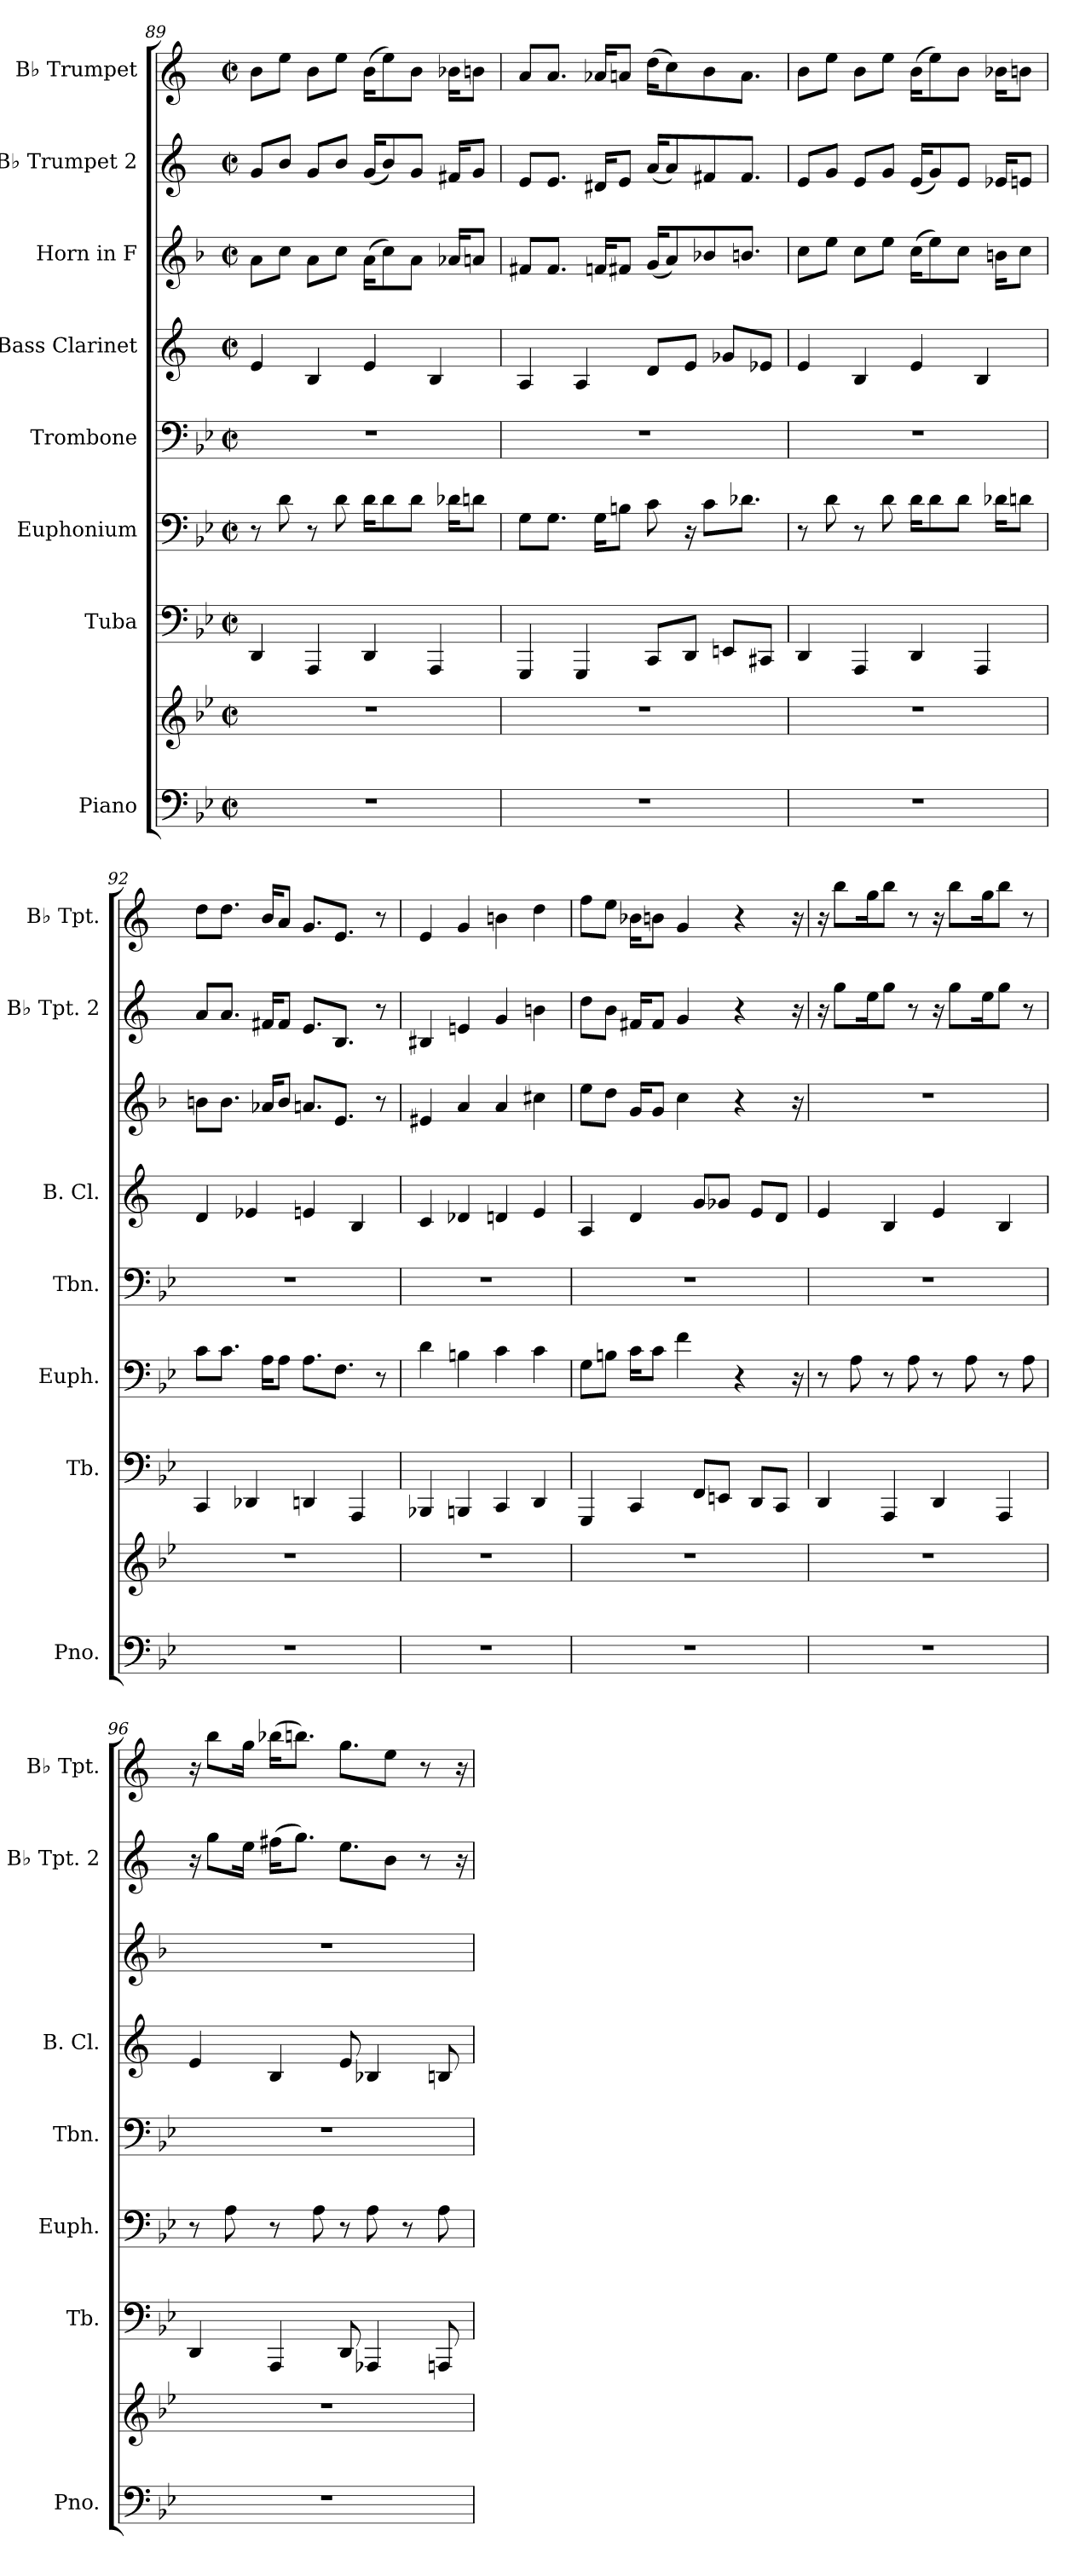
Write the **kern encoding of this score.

**kern	**kern	**kern	**kern	**kern	**kern	**kern	**kern	**kern
*part8	*part8	*part7	*part6	*part5	*part4	*part3	*part2	*part1
*staff9	*staff8	*staff7	*staff6	*staff5	*staff4	*staff3	*staff2	*staff1
*I"Piano	*	*I"Tuba	*I"Euphonium	*I"Trombone	*I"Bass Clarinet	*I"Horn in F	*I"B♭ Trumpet 2	*I"B♭ Trumpet
*I'Pno.	*	*I'Tb.	*I'Euph.	*I'Tbn.	*I'B. Cl.	*	*I'B♭ Tpt. 2	*I'B♭ Tpt.
*clefF4	*clefG2	*clefF4	*clefF4	*clefF4	*clefG2	*clefG2	*clefG2	*clefG2
*	*	*	*	*	*ITrd1c2	*ITrd4c7	*ITrd1c2	*ITrd1c2
*k[b-e-]	*k[b-e-]	*k[b-e-]	*k[b-e-]	*k[b-e-]	*k[b-e-]	*k[b-e-]	*k[b-e-]	*k[b-e-]
*M2/2	*M2/2	*M2/2	*M2/2	*M2/2	*M2/2	*M2/2	*M2/2	*M2/2
*met(c|)	*met(c|)	*met(c|)	*met(c|)	*met(c|)	*met(c|)	*met(c|)	*met(c|)	*met(c|)
=89	=89	=89	=89	=89	=89	=89	=89	=89
1r	1r	4DD/	8r	1r	4d/	8d\L	8f/L	8a\L
.	.	.	8d\	.	.	8f\J	8a/J	8dd\J
.	.	4AAA/	8r	.	4A/	8d\L	8f/L	8a\L
.	.	.	8d\	.	.	8f\J	8a/J	8dd\J
.	.	4DD/	16d\KL	.	4d/	(<16d\KL	(<16f/KL	(>16a\KL
.	.	.	8d\	.	.	8f\)	8a/)	8dd\)
.	.	.	8d\J	.	.	8d\J	8f/J	8a\J
.	.	4AAA/	.	.	4A/	.	.	.
.	.	.	16d-X\KL	.	.	16d-X/KL	16en/KL	16a-X\KL
.	.	.	8dn\J	.	.	8dn/J	8f/J	8an\J
!!LO:PB:g=z
=90	=90	=90	=90	=90	=90	=90	=90	=90
1r	1r	4GGG/	8G\L	1r	4G/	8Bn/L	8d/L	8g/L
.	.	.	8.G\J	.	.	8.B/J	8.d/J	8.g/J
.	.	4GGG/	.	.	4G/	.	.	.
.	.	.	16G\KL	.	.	16B-X/KL	16c#X/KL	16g-X/KL
.	.	.	8Bn\J	.	.	8Bn/J	8d/J	8gn/J
.	.	8CC/L	8c\	.	8c/L	(<16c/KL	(<16g/KL	(>16cc\KL
.	.	.	.	.	.	8d/)	8g/)	8b-\)
.	.	8DD/J	16r	.	8d/J	.	.	.
.	.	.	8c\L	.	.	8e-X/	8en/	8a\
.	.	8EEn/L	.	.	8f-X/L	.	.	.
.	.	.	8.d-X\J	.	.	8.en/J	8.e/J	8.g\J
.	.	8CC#X/J	.	.	8d-X/J	.	.	.
=91	=91	=91	=91	=91	=91	=91	=91	=91
1r	1r	4DD/	8r	1r	4d/	8f\L	8d/L	8a\L
.	.	.	8d\	.	.	8a\J	8f/J	8dd\J
.	.	4AAA/	8r	.	4A/	8f\L	8d/L	8a\L
.	.	.	8d\	.	.	8a\J	8f/J	8dd\J
.	.	4DD/	16d\KL	.	4d/	(<16f\KL	(<16d/KL	(>16a\KL
.	.	.	8d\	.	.	8a\)	8f/)	8dd\)
.	.	.	8d\J	.	.	8f\J	8d/J	8a\J
.	.	4AAA/	.	.	4A/	.	.	.
.	.	.	16d-X\KL	.	.	16en\KL	16d-X/KL	16a-X\KL
.	.	.	8dn\J	.	.	8f\J	8dn/J	8an\J
!!LO:PB:g=z
=92	=92	=92	=92	=92	=92	=92	=92	=92
1r	1r	4CC/	8c\L	1r	4c/	8en\L	8g/L	8cc\L
.	.	.	8.c\J	.	.	8.e\J	8.g/J	8.cc\J
.	.	4DD-X/	.	.	4d-X/	.	.	.
.	.	.	16A\KL	.	.	16d-X/KL	16en/KL	16a/KL
.	.	.	8A\J	.	.	8e/J	8e/J	8g/J
.	.	4DDn/	8.A\L	.	4dn/	8.dn/L	8.d/L	8.f/L
.	.	.	8.F\J	.	.	8.A/J	8.A/J	8.d/J
.	.	4AAA/	.	.	4A/	.	.	.
.	.	.	8r	.	.	8r	8r	8r
=93	=93	=93	=93	=93	=93	=93	=93	=93
1r	1r	4BBB-X/	4d\	1r	4B-/	4A#X/	4A#X/	4d/
.	.	4BBBn/	4Bn\	.	4c-X/	4d/	4dn/	4f/
.	.	4CC/	4c\	.	4cn/	4d/	4f/	4an\
.	.	4DD/	4c\	.	4d/	4f#X\	4an\	4cc\
!!LO:PB:g=z
=94	=94	=94	=94	=94	=94	=94	=94	=94
1r	1r	4GGG/	8G\L	1r	4G/	8a\L	8cc\L	8ee-\L
.	.	.	8Bn\J	.	.	8g\J	8a\J	8dd\J
.	.	4CC/	16c\KL	.	4c/	16c/KL	16en/KL	16a-X\KL
.	.	.	8c\J	.	.	8c/J	8e/J	8an\J
.	.	.	4f\	.	.	4f\	4f/	4f/
.	.	8FF/L	.	.	8f/L	.	.	.
.	.	8EEn/J	.	.	8f-X/J	.	.	.
.	.	.	4r	.	.	4r	4r	4r
.	.	8DD/L	.	.	8d/L	.	.	.
.	.	8CC/J	.	.	8c/J	.	.	.
.	.	.	16r	.	.	16r	16r	16r
=95	=95	=95	=95	=95	=95	=95	=95	=95
1r	1r	4DD/	8r	1r	4d/	1r	16r	16r
.	.	.	.	.	.	.	8ff\L	8aa\L
.	.	.	8A\	.	.	.	.	.
.	.	.	.	.	.	.	16dd\K	16ff\K
.	.	4AAA/	8r	.	4A/	.	8ff\J	8aa\J
.	.	.	8A\	.	.	.	8r	8r
.	.	4DD/	8r	.	4d/	.	16r	16r
.	.	.	.	.	.	.	8ff\L	8aa\L
.	.	.	8A\	.	.	.	.	.
.	.	.	.	.	.	.	16dd\K	16ff\K
.	.	4AAA/	8r	.	4A/	.	8ff\J	8aa\J
.	.	.	8A\	.	.	.	8r	8r
!!LO:PB:g=z
=96	=96	=96	=96	=96	=96	=96	=96	=96
1r	1r	4DD/	8r	1r	4d/	1r	16r	16r
.	.	.	.	.	.	.	8ff\L	8aa\L
.	.	.	8A\	.	.	.	.	.
.	.	.	.	.	.	.	16dd\Jk	16ff\Jk
.	.	4AAA/	8r	.	4A/	.	(>16een\KL	(>16aa-X\KL
.	.	.	.	.	.	.	8.ff\J)	8.aan\J)
.	.	.	8A\	.	.	.	.	.
.	.	8DD/	8r	.	8d/	.	8.dd\L	8.ff\L
.	.	4AAA-X/	8A\	.	4A-X/	.	.	.
.	.	.	.	.	.	.	8a\J	8dd\J
.	.	.	8r	.	.	.	.	.
.	.	.	.	.	.	.	8r	8r
.	.	8AAAn/	8A\	.	8An/	.	.	.
.	.	.	.	.	.	.	16r	16r
=	=	=	=	=	=	=	=	=
*-	*-	*-	*-	*-	*-	*-	*-	*-
